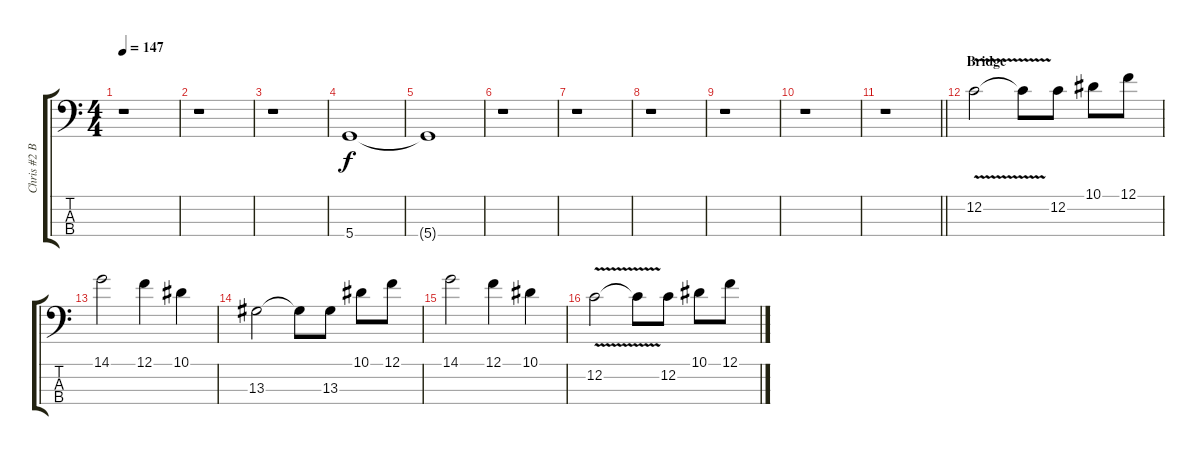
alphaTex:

\track ("Chris #2 Bass" "Chris #2 B") {instrument electricbasspick}
\staff {score tabs}
\tuning (F2 C2 G1 D1) {hide}
\ts (4 4)
\tempo 147
\clef f4
\ks c
r.1{dy f} |
r.1 |
r.1 |
5.4.1{volume 16} |
5.4{t}.1{volume 3} |
r.1 |
r.1 |
r.1 |
r.1 |
r.1 |
\barLineRight lightlight
r.1 |
\section ("" "Bridge")
12.2{v}.2{volume 16} 12.2{t}.8 12.2.8 10.1.8 12.1.8 |
14.1.2 12.1.4 10.1.4 |
13.3.2 13.3{t}.8 13.3.8 10.1.8 12.1.8 |
14.1.2 12.1.4 10.1.4 |
12.2{v}.2 12.2{t}.8 12.2.8 10.1.8 12.1.8
